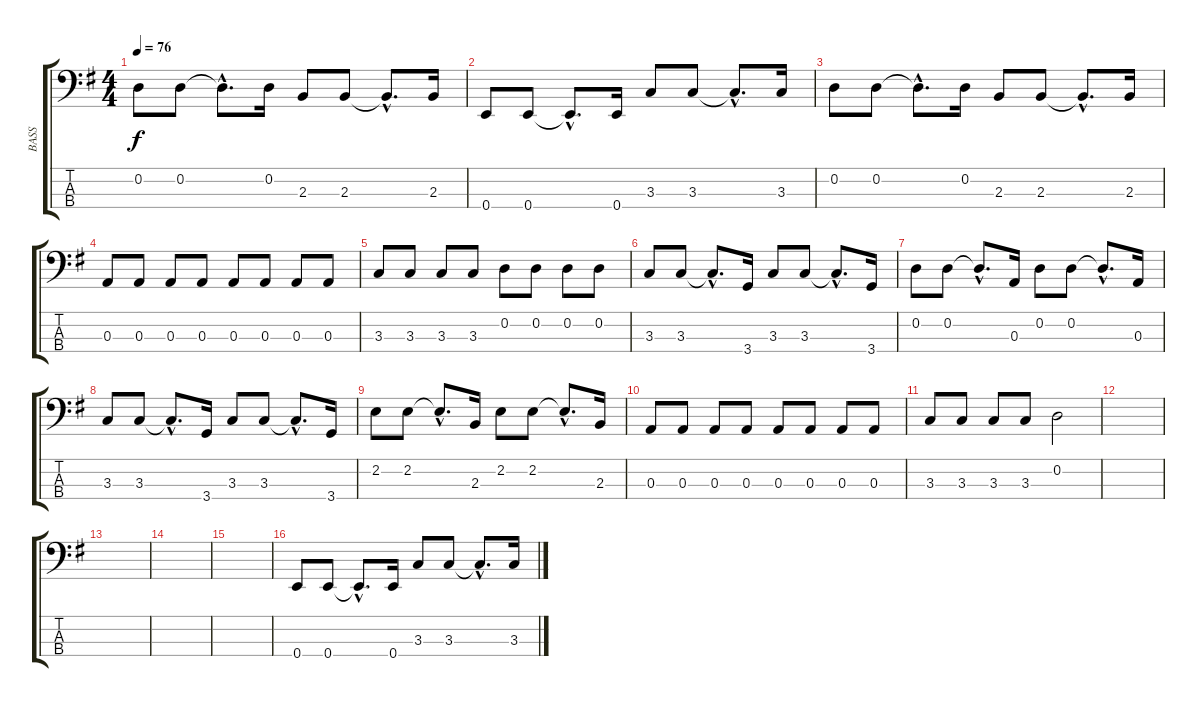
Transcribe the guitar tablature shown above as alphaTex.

\track ("BASS" "BASS") {instrument electricbassfinger}
\staff {score tabs}
\tuning (G2 D2 A1 E1) {hide}
\ts (4 4)
\tempo 76
\clef f4
\ks eminor
0.2.8{dy f} 0.2.8 0.2{hac t}.8{d} 0.2.16 2.3.8 2.3.8 2.3{hac t}.8{d} 2.3.16 |
0.4.8 0.4.8 0.4{hac t}.8{d} 0.4.16 3.3.8 3.3.8 3.3{hac t}.8{d} 3.3.16 |
0.2.8 0.2.8 0.2{hac t}.8{d} 0.2.16 2.3.8 2.3.8 2.3{hac t}.8{d} 2.3.16 |
0.3.8 0.3.8 0.3.8 0.3.8 0.3.8 0.3.8 0.3.8 0.3.8 |
3.3.8 3.3.8 3.3.8 3.3.8 0.2.8 0.2.8 0.2.8 0.2.8 |
3.3.8 3.3.8 3.3{hac t}.8{d} 3.4.16 3.3.8 3.3.8 3.3{hac t}.8{d} 3.4.16 |
0.2.8 0.2.8 0.2{hac t}.8{d} 0.3.16 0.2.8 0.2.8 0.2{hac t}.8{d} 0.3.16 |
3.3.8 3.3.8 3.3{hac t}.8{d} 3.4.16 3.3.8 3.3.8 3.3{hac t}.8{d} 3.4.16 |
2.2.8 2.2.8 2.2{hac t}.8{d} 2.3.16 2.2.8 2.2.8 2.2{hac t}.8{d} 2.3.16 |
0.3.8 0.3.8 0.3.8 0.3.8 0.3.8 0.3.8 0.3.8 0.3.8 |
3.3.8 3.3.8 3.3.8 3.3.8 0.2.2 |
|
|
|
|
0.4.8 0.4.8 0.4{hac t}.8{d} 0.4.16 3.3.8 3.3.8 3.3{hac t}.8{d} 3.3.16
